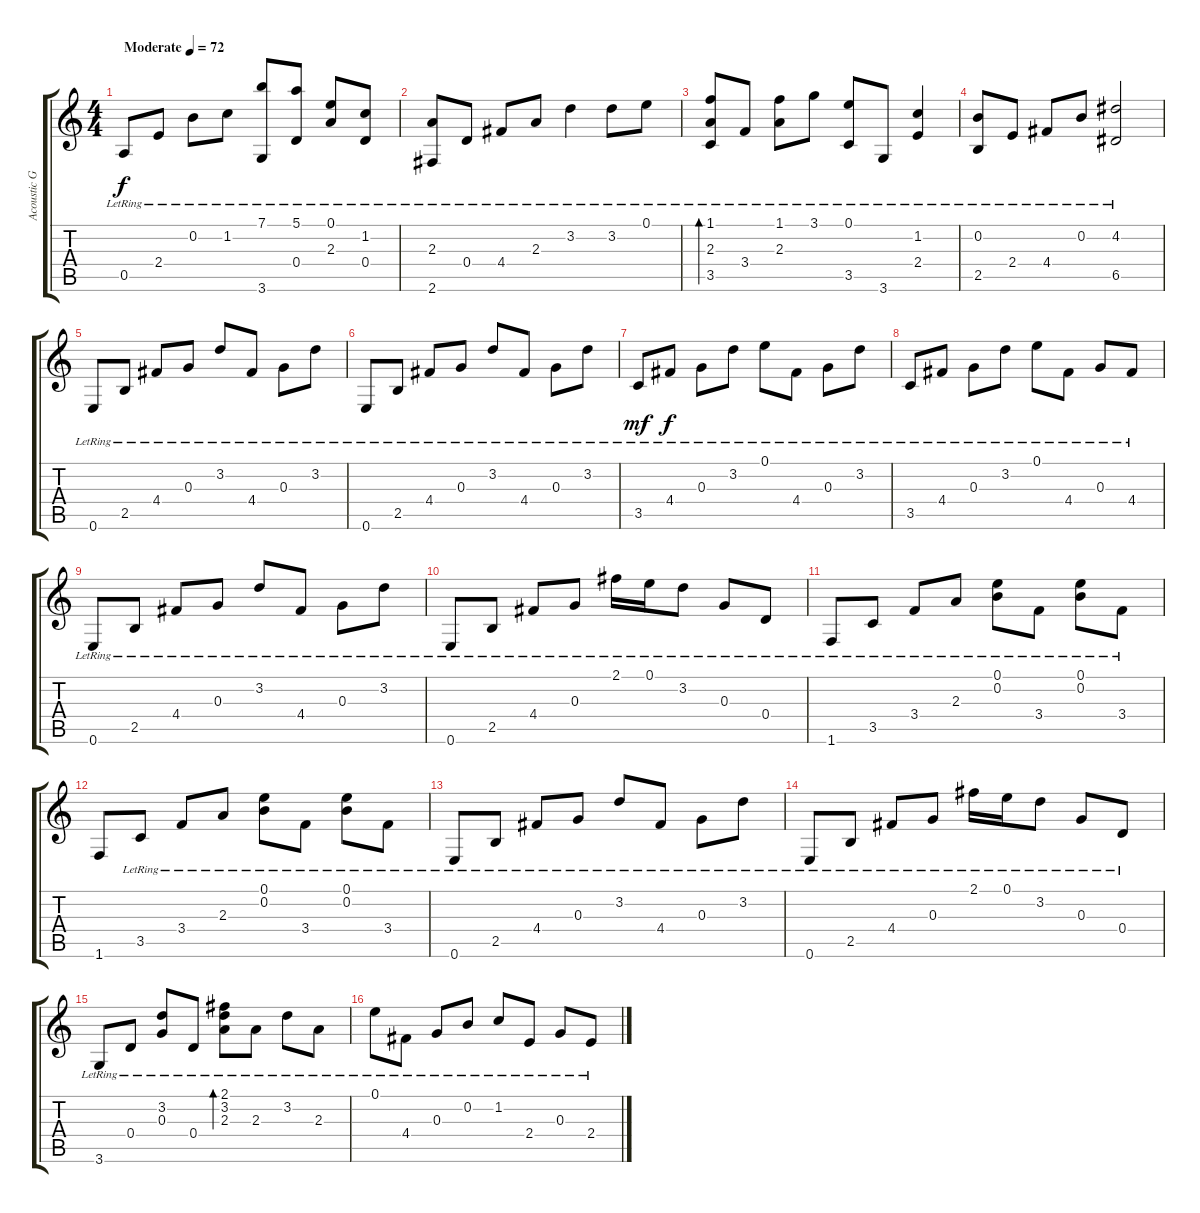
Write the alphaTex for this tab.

\track ("Acoustic Guitar" "Acoustic G") {instrument acousticguitarnylon}
\staff {score tabs}
\tuning (E4 B3 G3 D3 A2 E2) {hide}
\ts (4 4)
\tempo (72 "Moderate")
\clef g2
\ks c
0.5{lr}.8{dy f instrument acousticguitarnylon} 2.4{lr}.8 0.2{lr}.8 1.2{lr}.8 (7.1{lr} 3.6{lr}).8 (5.1{lr} 0.4{lr}).8 (0.1{lr} 2.3{lr}).8 (1.2{lr} 0.4{lr}).8 |
(2.3{lr} 2.6{lr}).8 0.4{lr}.8 4.4{lr}.8 2.3{lr}.8 3.2{lr}.4 3.2{lr}.8 0.1{lr}.8 |
(1.1{lr} 2.3{lr} 3.5{lr}).8{bd 120} 3.4{lr}.8 (1.1{lr} 2.3{lr}).8 3.1{lr}.8 (0.1{lr} 3.5{lr}).8 3.6{lr}.8 (1.2{lr} 2.4{lr}).4 |
(0.2{lr} 2.5{lr}).8 2.4{lr}.8 4.4{lr}.8 0.2{lr}.8 (4.2{lr} 6.5{lr}).2 |
0.6{lr}.8 2.5{lr}.8 4.4{lr}.8 0.3{lr}.8 3.2{lr}.8 4.4{lr}.8 0.3{lr}.8 3.2{lr}.8 |
0.6{lr}.8 2.5{lr}.8 4.4{lr}.8 0.3{lr}.8 3.2{lr}.8 4.4{lr}.8 0.3{lr}.8 3.2{lr}.8 |
3.5{lr}.8{dy mf} 4.4{lr}.8{dy f} 0.3{lr}.8 3.2{lr}.8 0.1{lr}.8 4.4{lr}.8 0.3{lr}.8 3.2{lr}.8 |
3.5{lr}.8 4.4{lr}.8 0.3{lr}.8 3.2{lr}.8 0.1{lr}.8 4.4{lr}.8 0.3{lr}.8 4.4{lr}.8 |
0.6{lr}.8 2.5{lr}.8 4.4{lr}.8 0.3{lr}.8 3.2{lr}.8 4.4{lr}.8 0.3{lr}.8 3.2{lr}.8 |
0.6{lr}.8 2.5{lr}.8 4.4{lr}.8 0.3{lr}.8 2.1{lr}.16 0.1{lr}.16 3.2{lr}.8 0.3{lr}.8 0.4{lr}.8 |
1.6{lr}.8 3.5{lr}.8 3.4{lr}.8 2.3{lr}.8 (0.1{lr} 0.2{lr}).8 3.4{lr}.8 (0.1{lr} 0.2{lr}).8 3.4{lr}.8 |
1.6.8 3.5{lr}.8 3.4{lr}.8 2.3{lr}.8 (0.1{lr} 0.2{lr}).8 3.4{lr}.8 (0.1{lr} 0.2{lr}).8 3.4{lr}.8 |
0.6{lr}.8 2.5{lr}.8 4.4{lr}.8 0.3{lr}.8 3.2{lr}.8 4.4{lr}.8 0.3{lr}.8 3.2{lr}.8 |
0.6{lr}.8 2.5{lr}.8 4.4{lr}.8 0.3{lr}.8 2.1{lr}.16 0.1{lr}.16 3.2{lr}.8 0.3{lr}.8 0.4{lr}.8 |
3.6{lr}.8 0.4{lr}.8 (3.2{lr} 0.3{lr}).8 0.4{lr}.8 (2.1{lr} 3.2{lr} 2.3{lr}).8{bd 120} 2.3{lr}.8 3.2{lr}.8 2.3{lr}.8 |
0.1{lr}.8 4.4{lr}.8 0.3{lr}.8 0.2{lr}.8 1.2{lr}.8 2.4{lr}.8 0.3{lr}.8 2.4{lr}.8
